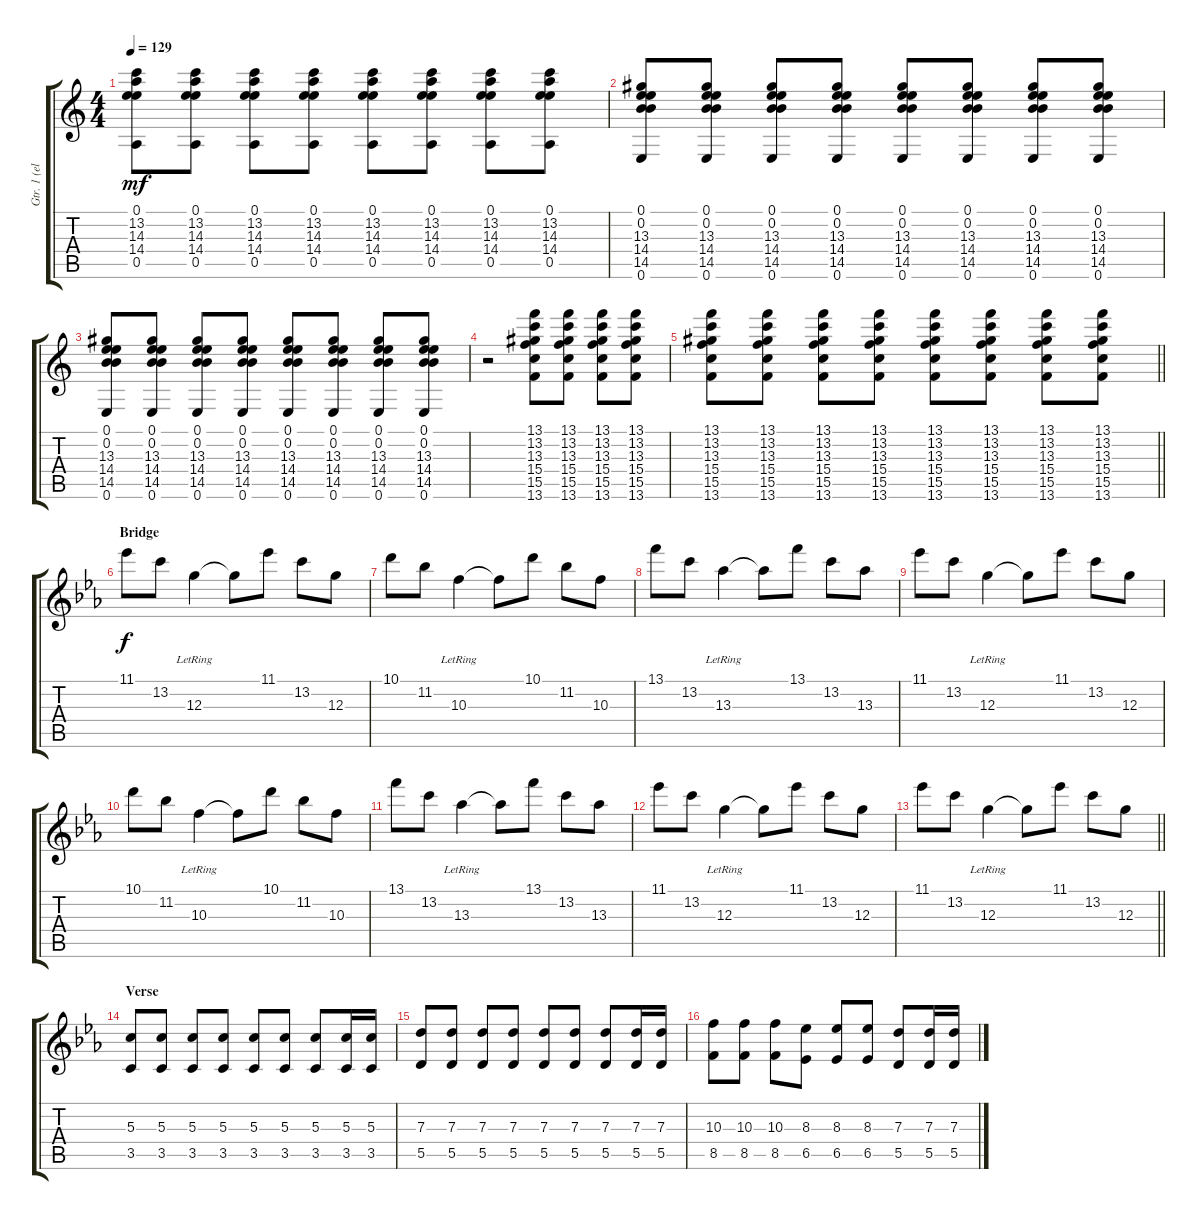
\track ("Gtr. 1 (elec.)" "Gtr. 1 (el") {instrument overdrivenguitar}
\staff {score tabs}
\tuning (E4 B3 G3 D3 A2 E2) {hide}
\ts (4 4)
\tempo 129
\clef g2
\ks c
(0.1 13.2 14.3 14.4 0.5).8{dy mf} (0.1 13.2 14.3 14.4 0.5).8 (0.1 13.2 14.3 14.4 0.5).8 (0.1 13.2 14.3 14.4 0.5).8 (0.1 13.2 14.3 14.4 0.5).8 (0.1 13.2 14.3 14.4 0.5).8 (0.1 13.2 14.3 14.4 0.5).8 (0.1 13.2 14.3 14.4 0.5).8 |
(0.1 0.2 13.3 14.4 14.5 0.6).8 (0.1 0.2 13.3 14.4 14.5 0.6).8 (0.1 0.2 13.3 14.4 14.5 0.6).8 (0.1 0.2 13.3 14.4 14.5 0.6).8 (0.1 0.2 13.3 14.4 14.5 0.6).8 (0.1 0.2 13.3 14.4 14.5 0.6).8 (0.1 0.2 13.3 14.4 14.5 0.6).8 (0.1 0.2 13.3 14.4 14.5 0.6).8 |
(0.1 0.2 13.3 14.4 14.5 0.6).8 (0.1 0.2 13.3 14.4 14.5 0.6).8 (0.1 0.2 13.3 14.4 14.5 0.6).8 (0.1 0.2 13.3 14.4 14.5 0.6).8 (0.1 0.2 13.3 14.4 14.5 0.6).8 (0.1 0.2 13.3 14.4 14.5 0.6).8 (0.1 0.2 13.3 14.4 14.5 0.6).8 (0.1 0.2 13.3 14.4 14.5 0.6).8 |
r.2{volume 0} (13.1 13.2 13.3 15.4 15.5 13.6).8{volume 11} (13.1 13.2 13.3 15.4 15.5 13.6).8 (13.1 13.2 13.3 15.4 15.5 13.6).8 (13.1 13.2 13.3 15.4 15.5 13.6).8 |
\barLineRight lightlight
(13.1 13.2 13.3 15.4 15.5 13.6).8 (13.1 13.2 13.3 15.4 15.5 13.6).8 (13.1 13.2 13.3 15.4 15.5 13.6).8 (13.1 13.2 13.3 15.4 15.5 13.6).8 (13.1 13.2 13.3 15.4 15.5 13.6).8 (13.1 13.2 13.3 15.4 15.5 13.6).8 (13.1 13.2 13.3 15.4 15.5 13.6).8 (13.1 13.2 13.3 15.4 15.5 13.6).8 |
\section ("" "Bridge")
\ks eb
11.1.8{dy f} 13.2.8 12.3{lr}.4 12.3{t}.8 11.1.8 13.2.8 12.3.8 |
10.1.8 11.2.8 10.3{lr}.4 10.3{t}.8 10.1.8 11.2.8 10.3.8 |
13.1.8 13.2.8 13.3{lr}.4 13.3{t}.8 13.1.8 13.2.8 13.3.8 |
11.1.8 13.2.8 12.3{lr}.4 12.3{t}.8 11.1.8 13.2.8 12.3.8 |
10.1.8 11.2.8 10.3{lr}.4 10.3{t}.8 10.1.8 11.2.8 10.3.8 |
13.1.8 13.2.8 13.3{lr}.4 13.3{t}.8 13.1.8 13.2.8 13.3.8 |
11.1.8 13.2.8 12.3{lr}.4 12.3{t}.8 11.1.8 13.2.8 12.3.8 |
\barLineRight lightlight
11.1.8 13.2.8 12.3{lr}.4 12.3{t}.8 11.1.8 13.2.8 12.3.8 |
\section ("" "Verse")
(5.3 3.5).8 (5.3 3.5).8 (5.3 3.5).8 (5.3 3.5).8 (5.3 3.5).8 (5.3 3.5).8 (5.3 3.5).8 (5.3 3.5).16 (5.3 3.5).16 |
(7.3 5.5).8 (7.3 5.5).8 (7.3 5.5).8 (7.3 5.5).8 (7.3 5.5).8 (7.3 5.5).8 (7.3 5.5).8 (7.3 5.5).16 (7.3 5.5).16 |
(10.3 8.5).8 (10.3 8.5).8 (10.3 8.5).8 (8.3 6.5).8 (8.3 6.5).8 (8.3 6.5).8 (7.3 5.5).8 (7.3 5.5).16 (7.3 5.5).16
